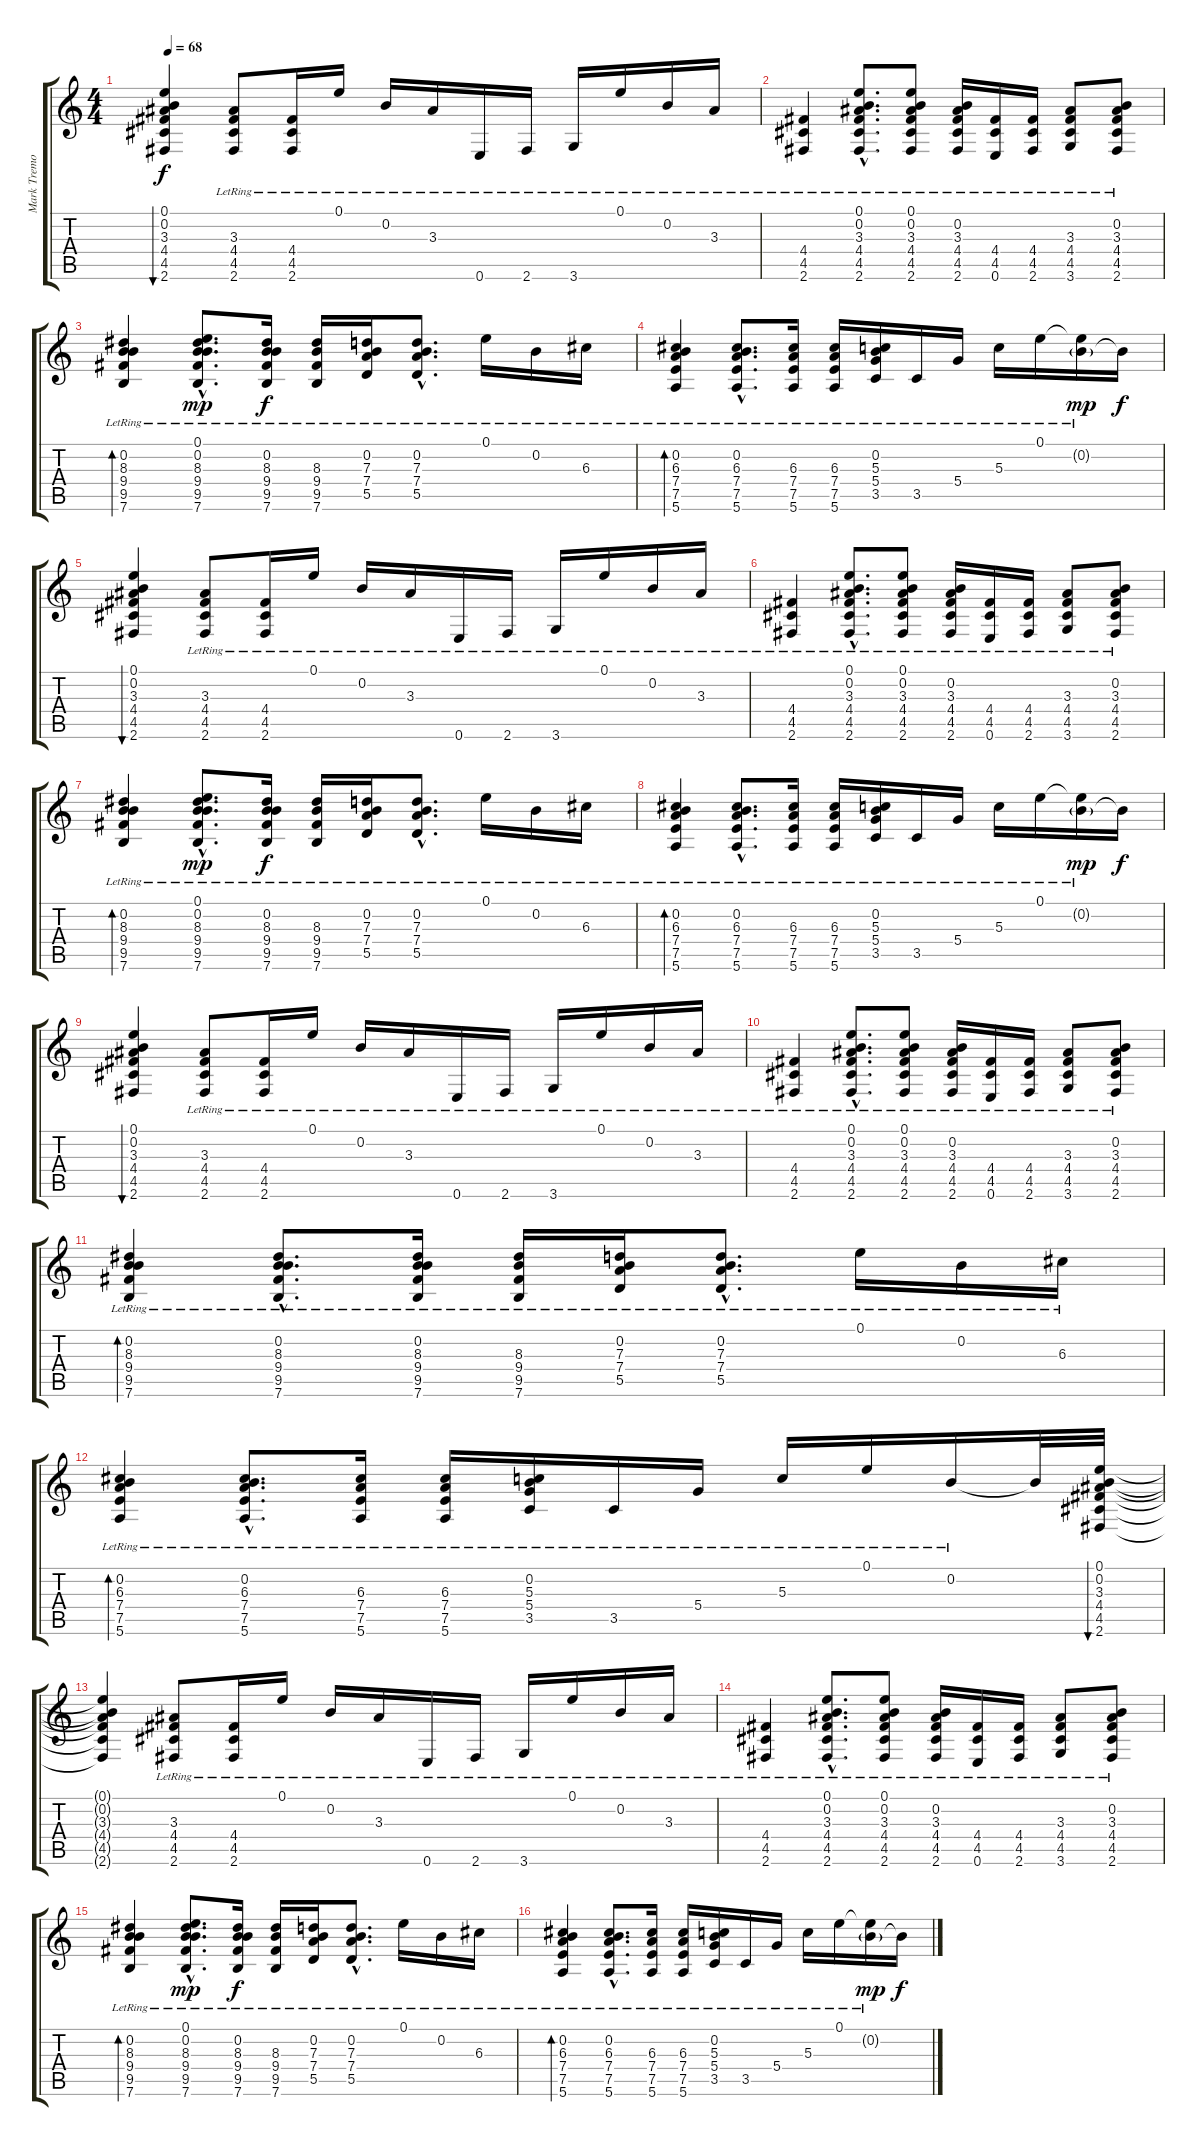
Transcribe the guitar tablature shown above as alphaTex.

\track ("Mark Tremonti - Guitar" "Mark Tremo") {instrument electricguitarjazz}
\staff {score tabs}
\tuning (E4 B3 G3 D3 A2 E2) {hide}
\ts (4 4)
\tempo 68
\clef g2
\ks c
(0.1 0.2 3.3 4.4 4.5 2.6).4{bu 60 dy f} (3.3{lr} 4.4{lr} 4.5{lr} 2.6{lr}).8 (4.4{lr} 4.5{lr} 2.6{lr}).16 0.1{lr}.16 0.2{lr}.16 3.3{lr}.16 0.6{lr}.16 2.6{lr}.16 3.6{lr}.16 0.1{lr}.16 0.2{lr}.16 3.3{lr}.16 |
(4.4{lr} 4.5{lr} 2.6{lr}).4 (0.1{hac lr} 0.2{hac lr} 3.3{hac lr} 4.4{hac lr} 4.5{hac lr} 2.6{hac lr}).8{d} (0.1{lr} 0.2{lr} 3.3{lr} 4.4{lr} 4.5{lr} 2.6{lr}).8 (0.2{lr} 3.3{lr} 4.4{lr} 4.5{lr} 2.6{lr}).16 (4.4{lr} 4.5{lr} 0.6{lr}).16 (4.4{lr} 4.5{lr} 2.6{lr}).16 (3.3{lr} 4.4{lr} 4.5{lr} 3.6{lr}).8 (0.2{lr} 3.3{lr} 4.4{lr} 4.5{lr} 2.6{lr}).8 |
(0.2{lr} 8.3{lr} 9.4{lr} 9.5{lr} 7.6{lr}).4{bd 120} (0.1{hac lr} 0.2{hac lr} 8.3{hac lr} 9.4{hac lr} 9.5{hac lr} 7.6{hac lr}).8{d dy mp} (0.2{lr} 8.3{lr} 9.4{lr} 9.5{lr} 7.6{lr}).16{dy f} (8.3{lr} 9.4{lr} 9.5{lr} 7.6{lr}).16 (0.2{lr} 7.3{lr} 7.4{lr} 5.5{lr}).16 (0.2{hac lr} 7.3{hac lr} 7.4{hac lr} 5.5{hac lr}).8{d} 0.1{lr}.16 0.2{lr}.16 6.3{lr}.16 |
(0.2{lr} 6.3{lr} 7.4{lr} 7.5{lr} 5.6{lr}).4{bd 30} (0.2{hac lr} 6.3{hac lr} 7.4{hac lr} 7.5{hac lr} 5.6{hac lr}).8{d} (6.3{lr} 7.4{lr} 7.5{lr} 5.6{lr}).16 (6.3{lr} 7.4{lr} 7.5{lr} 5.6{lr}).16 (0.2{lr} 5.3{lr} 5.4{lr} 3.5{lr}).16 3.5{lr}.16 5.4{lr}.16 5.3{lr}.16 0.1{lr}.16 (0.1{t} 0.2{g lr}).16{dy mp} 0.2{t}.16{dy f} |
(0.1 0.2 3.3 4.4 4.5 2.6).4{bu 60} (3.3{lr} 4.4{lr} 4.5{lr} 2.6{lr}).8 (4.4{lr} 4.5{lr} 2.6{lr}).16 0.1{lr}.16 0.2{lr}.16 3.3{lr}.16 0.6{lr}.16 2.6{lr}.16 3.6{lr}.16 0.1{lr}.16 0.2{lr}.16 3.3{lr}.16 |
(4.4{lr} 4.5{lr} 2.6{lr}).4 (0.1{hac lr} 0.2{hac lr} 3.3{hac lr} 4.4{hac lr} 4.5{hac lr} 2.6{hac lr}).8{d} (0.1{lr} 0.2{lr} 3.3{lr} 4.4{lr} 4.5{lr} 2.6{lr}).8 (0.2{lr} 3.3{lr} 4.4{lr} 4.5{lr} 2.6{lr}).16 (4.4{lr} 4.5{lr} 0.6{lr}).16 (4.4{lr} 4.5{lr} 2.6{lr}).16 (3.3{lr} 4.4{lr} 4.5{lr} 3.6{lr}).8 (0.2{lr} 3.3{lr} 4.4{lr} 4.5{lr} 2.6{lr}).8 |
(0.2{lr} 8.3{lr} 9.4{lr} 9.5{lr} 7.6{lr}).4{bd 120} (0.1{hac lr} 0.2{hac lr} 8.3{hac lr} 9.4{hac lr} 9.5{hac lr} 7.6{hac lr}).8{d dy mp} (0.2{lr} 8.3{lr} 9.4{lr} 9.5{lr} 7.6{lr}).16{dy f} (8.3{lr} 9.4{lr} 9.5{lr} 7.6{lr}).16 (0.2{lr} 7.3{lr} 7.4{lr} 5.5{lr}).16 (0.2{hac lr} 7.3{hac lr} 7.4{hac lr} 5.5{hac lr}).8{d} 0.1{lr}.16 0.2{lr}.16 6.3{lr}.16 |
(0.2{lr} 6.3{lr} 7.4{lr} 7.5{lr} 5.6{lr}).4{bd 30} (0.2{hac lr} 6.3{hac lr} 7.4{hac lr} 7.5{hac lr} 5.6{hac lr}).8{d} (6.3{lr} 7.4{lr} 7.5{lr} 5.6{lr}).16 (6.3{lr} 7.4{lr} 7.5{lr} 5.6{lr}).16 (0.2{lr} 5.3{lr} 5.4{lr} 3.5{lr}).16 3.5{lr}.16 5.4{lr}.16 5.3{lr}.16 0.1{lr}.16 (0.1{t} 0.2{g lr}).16{dy mp} 0.2{t}.16{dy f} |
(0.1 0.2 3.3 4.4 4.5 2.6).4{bu 60} (3.3{lr} 4.4{lr} 4.5{lr} 2.6{lr}).8 (4.4{lr} 4.5{lr} 2.6{lr}).16 0.1{lr}.16 0.2{lr}.16 3.3{lr}.16 0.6{lr}.16 2.6{lr}.16 3.6{lr}.16 0.1{lr}.16 0.2{lr}.16 3.3{lr}.16 |
(4.4{lr} 4.5{lr} 2.6{lr}).4 (0.1{hac lr} 0.2{hac lr} 3.3{hac lr} 4.4{hac lr} 4.5{hac lr} 2.6{hac lr}).8{d} (0.1{lr} 0.2{lr} 3.3{lr} 4.4{lr} 4.5{lr} 2.6{lr}).8 (0.2{lr} 3.3{lr} 4.4{lr} 4.5{lr} 2.6{lr}).16 (4.4{lr} 4.5{lr} 0.6{lr}).16 (4.4{lr} 4.5{lr} 2.6{lr}).16 (3.3{lr} 4.4{lr} 4.5{lr} 3.6{lr}).8 (0.2{lr} 3.3{lr} 4.4{lr} 4.5{lr} 2.6{lr}).8 |
(0.2{lr} 8.3{lr} 9.4{lr} 9.5{lr} 7.6{lr}).4{bd 120} (0.2{hac lr} 8.3{hac lr} 9.4{hac lr} 9.5{hac lr} 7.6{hac lr}).8{d} (0.2{lr} 8.3{lr} 9.4{lr} 9.5{lr} 7.6{lr}).16 (8.3{lr} 9.4{lr} 9.5{lr} 7.6{lr}).16 (0.2{lr} 7.3{lr} 7.4{lr} 5.5{lr}).16 (0.2{hac lr} 7.3{hac lr} 7.4{hac lr} 5.5{hac lr}).8{d} 0.1{lr}.16 0.2{lr}.16 6.3{lr}.16 |
(0.2{lr} 6.3{lr} 7.4{lr} 7.5{lr} 5.6{lr}).4{bd 60} (0.2{hac lr} 6.3{hac lr} 7.4{hac lr} 7.5{hac lr} 5.6{hac lr}).8{d} (6.3{lr} 7.4{lr} 7.5{lr} 5.6{lr}).16 (6.3{lr} 7.4{lr} 7.5{lr} 5.6{lr}).16 (0.2{lr} 5.3{lr} 5.4{lr} 3.5{lr}).16 3.5{lr}.16 5.4{lr}.16 5.3{lr}.16 0.1{lr}.16 0.2{lr}.16 0.2{t}.32 (0.1 0.2 3.3 4.4 4.5 2.6).32{bu 240} |
(0.1{t} 0.2{t} 3.3{t} 4.4{t} 4.5{t} 2.6{t}).4 (3.3{lr} 4.4{lr} 4.5{lr} 2.6{lr}).8 (4.4{lr} 4.5{lr} 2.6{lr}).16 0.1{lr}.16 0.2{lr}.16 3.3{lr}.16 0.6{lr}.16 2.6{lr}.16 3.6{lr}.16 0.1{lr}.16 0.2{lr}.16 3.3{lr}.16 |
(4.4{lr} 4.5{lr} 2.6{lr}).4 (0.1{hac lr} 0.2{hac lr} 3.3{hac lr} 4.4{hac lr} 4.5{hac lr} 2.6{hac lr}).8{d} (0.1{lr} 0.2{lr} 3.3{lr} 4.4{lr} 4.5{lr} 2.6{lr}).8 (0.2{lr} 3.3{lr} 4.4{lr} 4.5{lr} 2.6{lr}).16 (4.4{lr} 4.5{lr} 0.6{lr}).16 (4.4{lr} 4.5{lr} 2.6{lr}).16 (3.3{lr} 4.4{lr} 4.5{lr} 3.6{lr}).8 (0.2{lr} 3.3{lr} 4.4{lr} 4.5{lr} 2.6{lr}).8 |
(0.2{lr} 8.3{lr} 9.4{lr} 9.5{lr} 7.6{lr}).4{bd 120} (0.1{hac lr} 0.2{hac lr} 8.3{hac lr} 9.4{hac lr} 9.5{hac lr} 7.6{hac lr}).8{d dy mp} (0.2{lr} 8.3{lr} 9.4{lr} 9.5{lr} 7.6{lr}).16{dy f} (8.3{lr} 9.4{lr} 9.5{lr} 7.6{lr}).16 (0.2{lr} 7.3{lr} 7.4{lr} 5.5{lr}).16 (0.2{hac lr} 7.3{hac lr} 7.4{hac lr} 5.5{hac lr}).8{d} 0.1{lr}.16 0.2{lr}.16 6.3{lr}.16 |
(0.2{lr} 6.3{lr} 7.4{lr} 7.5{lr} 5.6{lr}).4{bd 30} (0.2{hac lr} 6.3{hac lr} 7.4{hac lr} 7.5{hac lr} 5.6{hac lr}).8{d} (6.3{lr} 7.4{lr} 7.5{lr} 5.6{lr}).16 (6.3{lr} 7.4{lr} 7.5{lr} 5.6{lr}).16 (0.2{lr} 5.3{lr} 5.4{lr} 3.5{lr}).16 3.5{lr}.16 5.4{lr}.16 5.3{lr}.16 0.1{lr}.16 (0.1{t} 0.2{g lr}).16{dy mp} 0.2{t}.16{dy f}
